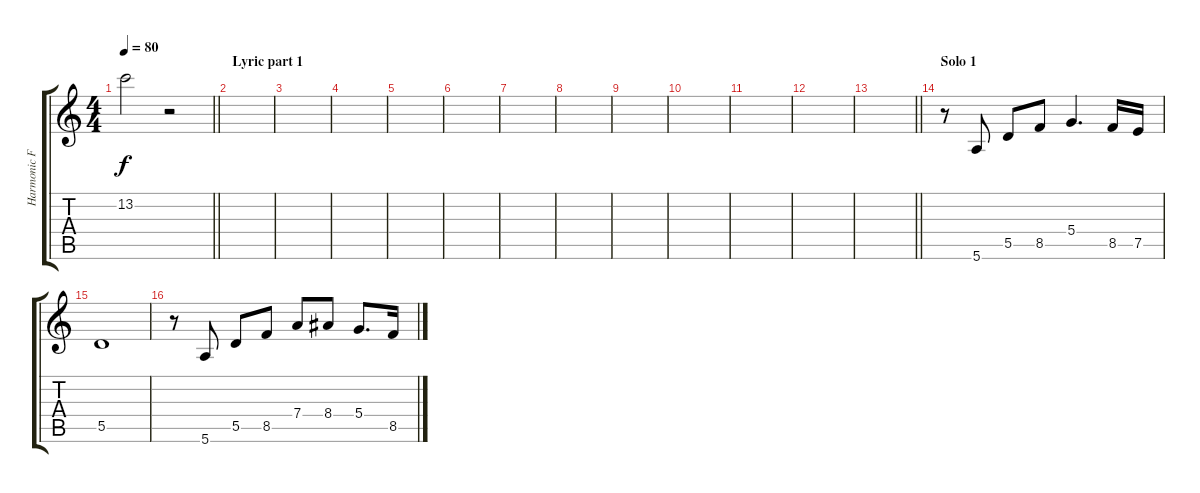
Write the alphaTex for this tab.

\track ("Harmonic Fill" "Harmonic F") {instrument overdrivenguitar}
\staff {score tabs}
\tuning (E4 B3 G3 D3 A2 E2) {hide}
\ts (4 4)
\tempo 80
\clef g2
\barLineRight lightlight
\ks c
13.2.2{dy f} r.2 |
\section ("" "Lyric part 1")
|
|
|
|
|
|
|
|
|
|
|
\barLineRight lightlight
|
\section ("" "Solo 1")
r.8{volume 9} 5.6.8 5.5.8 8.5.8 5.4.4{d} 8.5.16 7.5.16 |
5.5.1 |
r.8 5.6.8 5.5.8 8.5.8 7.4.8 8.4.8 5.4.8{d} 8.5.16
